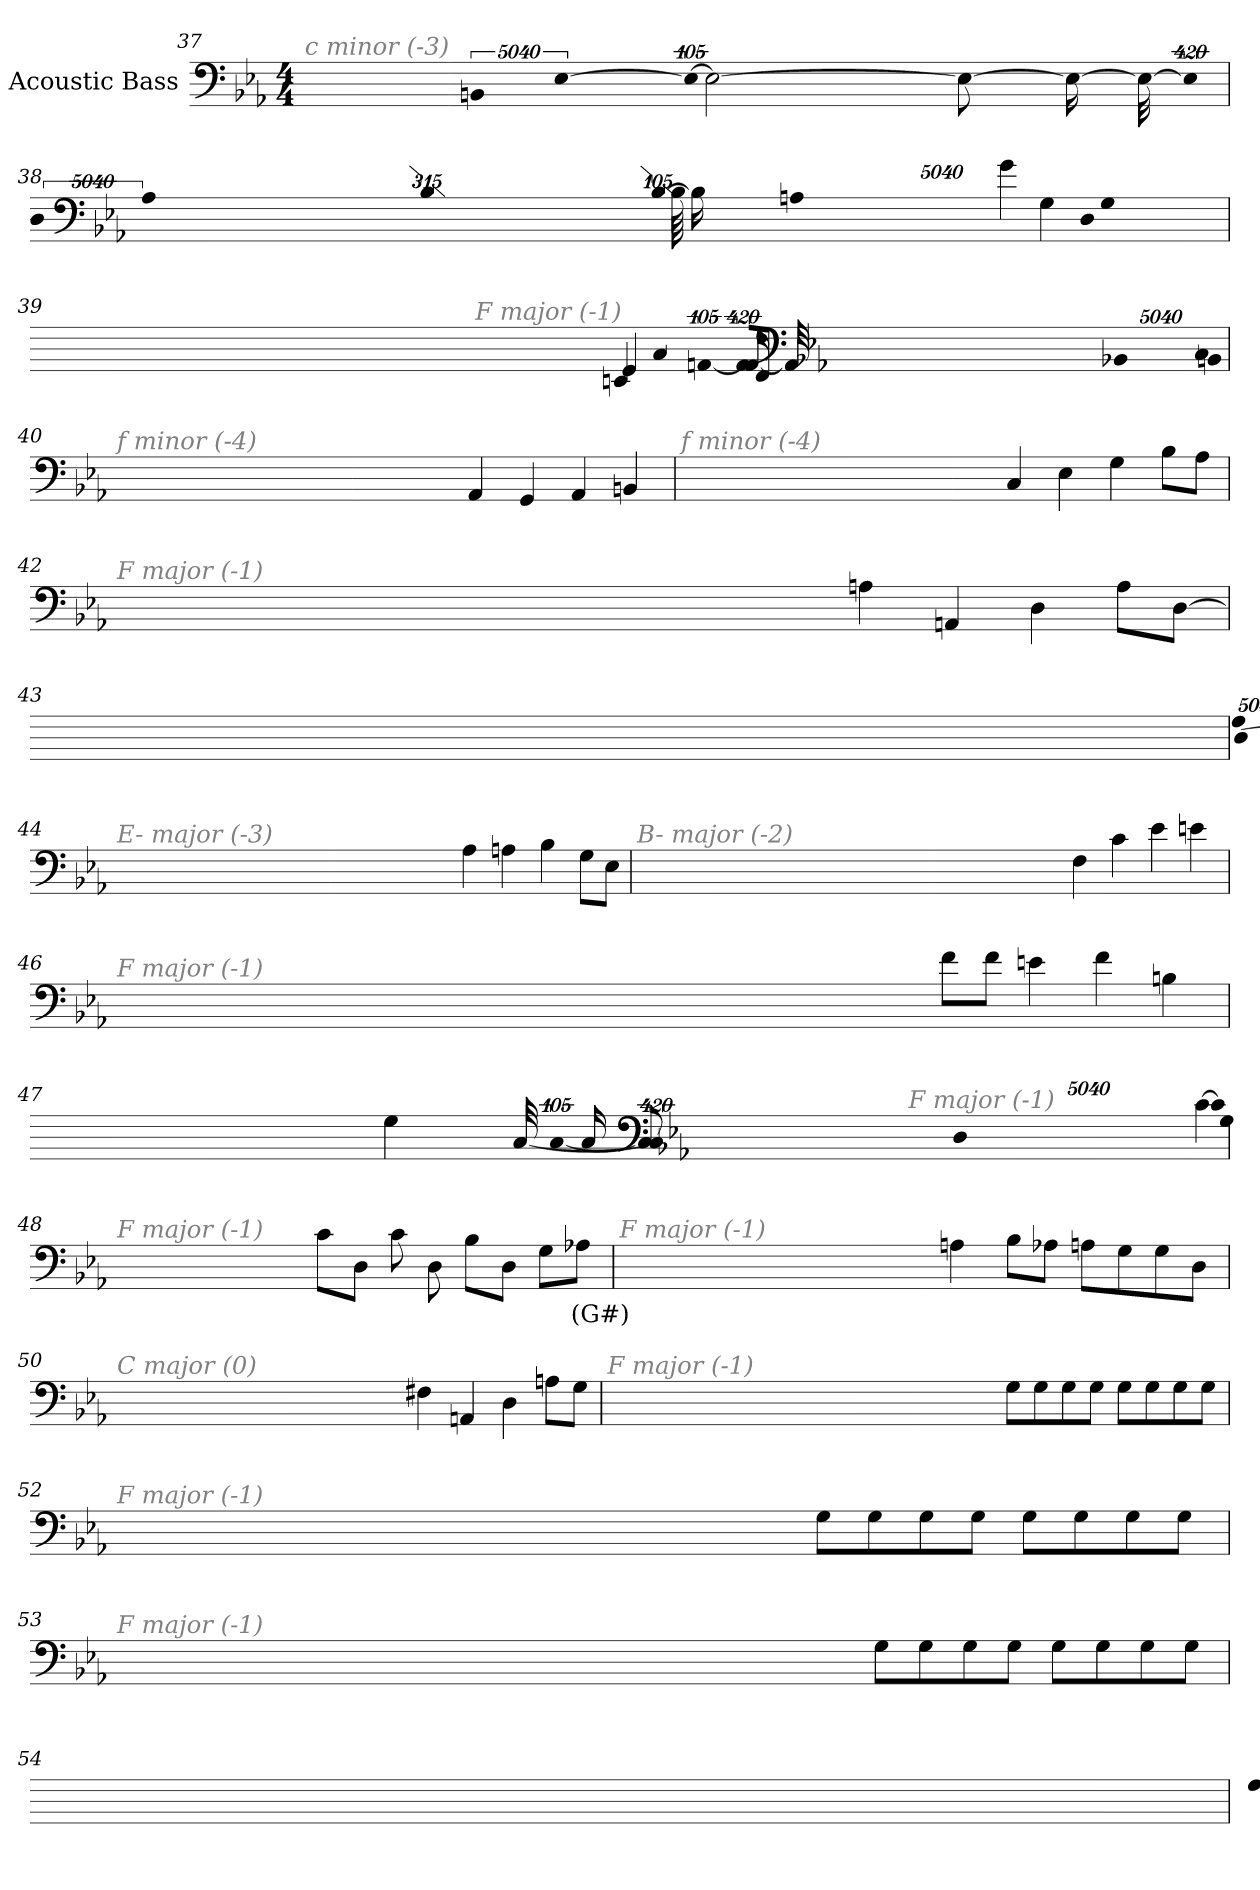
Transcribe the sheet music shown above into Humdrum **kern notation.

**kern	**text
*part1	*part1
*staff1	*staff1
*I"Acoustic Bass	*
*clefF4	*
*ITrd7c12	*
*k[b-e-a-]	*
*E-:	*
*M4/4	*
=37	=37
!LO:TX:i:color=#808080:t=c minor (-3)	!
!LO:N:vis=8	!
40320%3347BBBn	.
!LO:N:vis=4	!
[20160%3347EE-	.
!LO:N:vis=1024	!
13440%13EE-_	.
2EE-_	.
8EE-_	.
16EE-_	.
32EE-_	.
!LO:N:vis=1024%31	!
13440%407EE-]	.
=38	=38
!LO:TX:i:color=#808080:t=F major (-1)	!
4G	.
4GG	.
!LO:N:vis=8	!
40320%3347DDL	.
!LO:N:vis=8	!
40320%3347GG	.
!LO:N:vis=8	!
40320%3347AAnJ	.
!LO:N:vis=1024	!
[13440%13BB-L	.
16BB-L_	.
64BB-L_	.
!LO:N:vis=256	!
20160%79BB-L]	.
!LO:N:vis=8	!
40320%3347AA	.
!LO:N:vis=8	!
40320%3347DDJ	.
=39	=39
!LO:TX:i:color=#808080:t=F major (-1)	!
!LO:N:vis=8	!
40320%3347CCL	.
!LO:N:vis=8	!
40320%3347BBBn	.
!LO:N:vis=8	!
40320%3347BBB-XJ	.
!LO:N:vis=1024	!
[13440%13AAAnL	.
16AAAL_	.
32AAAL_	.
!LO:N:vis=1024%31	!
13440%407AAAL]	.
8FFFJ	.
4GGG	.
8CCL	.
8EEEnJ	.
=40	=40
!LO:TX:i:color=#808080:t=f minor (-4)	!
4AAA-	.
4GGG	.
4AAA-	.
4BBBn	.
=41	=41
!LO:TX:i:color=#808080:t=f minor (-4)	!
4CC	.
4EE-	.
4GG	.
8BB-L	.
8AA-J	.
=42	=42
!LO:TX:i:color=#808080:t=F major (-1)	!
4AAn	.
4AAAn	.
4DD	.
8AAL	.
[8DDJ	.
=43	=43
!LO:TX:i:color=#808080:t=C major (0)	!
!LO:N:vis=8	!
40320%3347DDL]	.
!LO:N:vis=8	!
40320%3347GG	.
!LO:N:vis=8	!
40320%3347DDJ	.
!LO:N:vis=1024	!
[13440%13BBBn	.
8BBB_	.
16BBB_	.
32BBB_	.
!LO:N:vis=1024%31	!
13440%407BBB]	.
4DD	.
8GGL	.
8DDJ	.
=44	=44
!LO:TX:i:color=#808080:t=E- major (-3)	!
4AA-	.
4AAn	.
4BB-	.
8GGL	.
8EE-J	.
=45	=45
!LO:TX:i:color=#808080:t=B- major (-2)	!
4FF	.
4C	.
4E-	.
4En	.
=46	=46
!LO:TX:i:color=#808080:t=F major (-1)	!
8FL	.
8FJ	.
4En	.
4F	.
4BBn	.
=47	=47
!LO:TX:i:color=#808080:t=F major (-1)	!
[4C	.
!LO:N:vis=8	!
40320%3347CL]	.
!LO:N:vis=8	!
40320%3347GG	.
!LO:N:vis=8	!
40320%3347DDJ	.
!LO:N:vis=1024	!
[13440%13CC	.
8CC_	.
16CC_	.
32CC_	.
!LO:N:vis=1024%31	!
13440%407CC]	.
4GG	.
=48	=48
!LO:TX:i:color=#808080:t=F major (-1)	!
8CL	.
8DDJ	.
8C	.
8DD	.
8BB-L	.
8DDJ	.
8GGL	.
8AA-XiJ	(G#)
=49	=49
!LO:TX:i:color=#808080:t=F major (-1)	!
4AAn	.
8BB-L	.
8AA-XJ	.
8AAnL	.
8GG	.
8GG	.
8DDJ	.
=50	=50
!LO:TX:i:color=#808080:t=C major (0)	!
4FF#X	.
4AAAn	.
4DD	.
8AAnL	.
8GGJ	.
=51	=51
!LO:TX:i:color=#808080:t=F major (-1)	!
8GGL	.
8GG	.
8GG	.
8GGJ	.
8GGL	.
8GG	.
8GG	.
8GGJ	.
=52	=52
!LO:TX:i:color=#808080:t=F major (-1)	!
8GGL	.
8GG	.
8GG	.
8GGJ	.
8GGL	.
8GG	.
8GG	.
8GGJ	.
=53	=53
!LO:TX:i:color=#808080:t=F major (-1)	!
8GGL	.
8GG	.
8GG	.
8GGJ	.
8GGL	.
8GG	.
8GG	.
8GGJ	.
=54	=54
!LO:TX:i:color=#808080:t=F major (-1)	!
!LO:N:vis=8	!
40320%3347GGL	.
!LO:N:vis=8	!
40320%3347GG	.
!LO:N:vis=8	!
40320%3347GGJ	.
!LO:N:vis=1024	!
[13440%13GGL	.
16GGL_	.
64GGL_	.
!LO:N:vis=256	!
20160%79GGL]	.
!LO:N:vis=8	!
40320%3347GG	.
!LO:N:vis=8	!
40320%3347GGJ	.
!LO:N:vis=8	!
40320%3347GGL	.
!LO:N:vis=1024	!
[13440%13GG	.
16GG_	.
64GG_	.
!LO:N:vis=256	!
20160%79GG]	.
!LO:N:vis=8	!
40320%3347GGJ	.
!LO:N:vis=8	!
40320%3347GGL	.
!LO:N:vis=8	!
40320%3347GG	.
!LO:N:vis=1024	!
[13440%13DDJ	.
16DDJ_	.
64DDJ_	.
!LO:N:vis=256	!
20160%79DDJ]	.
=	=
*-	*-
